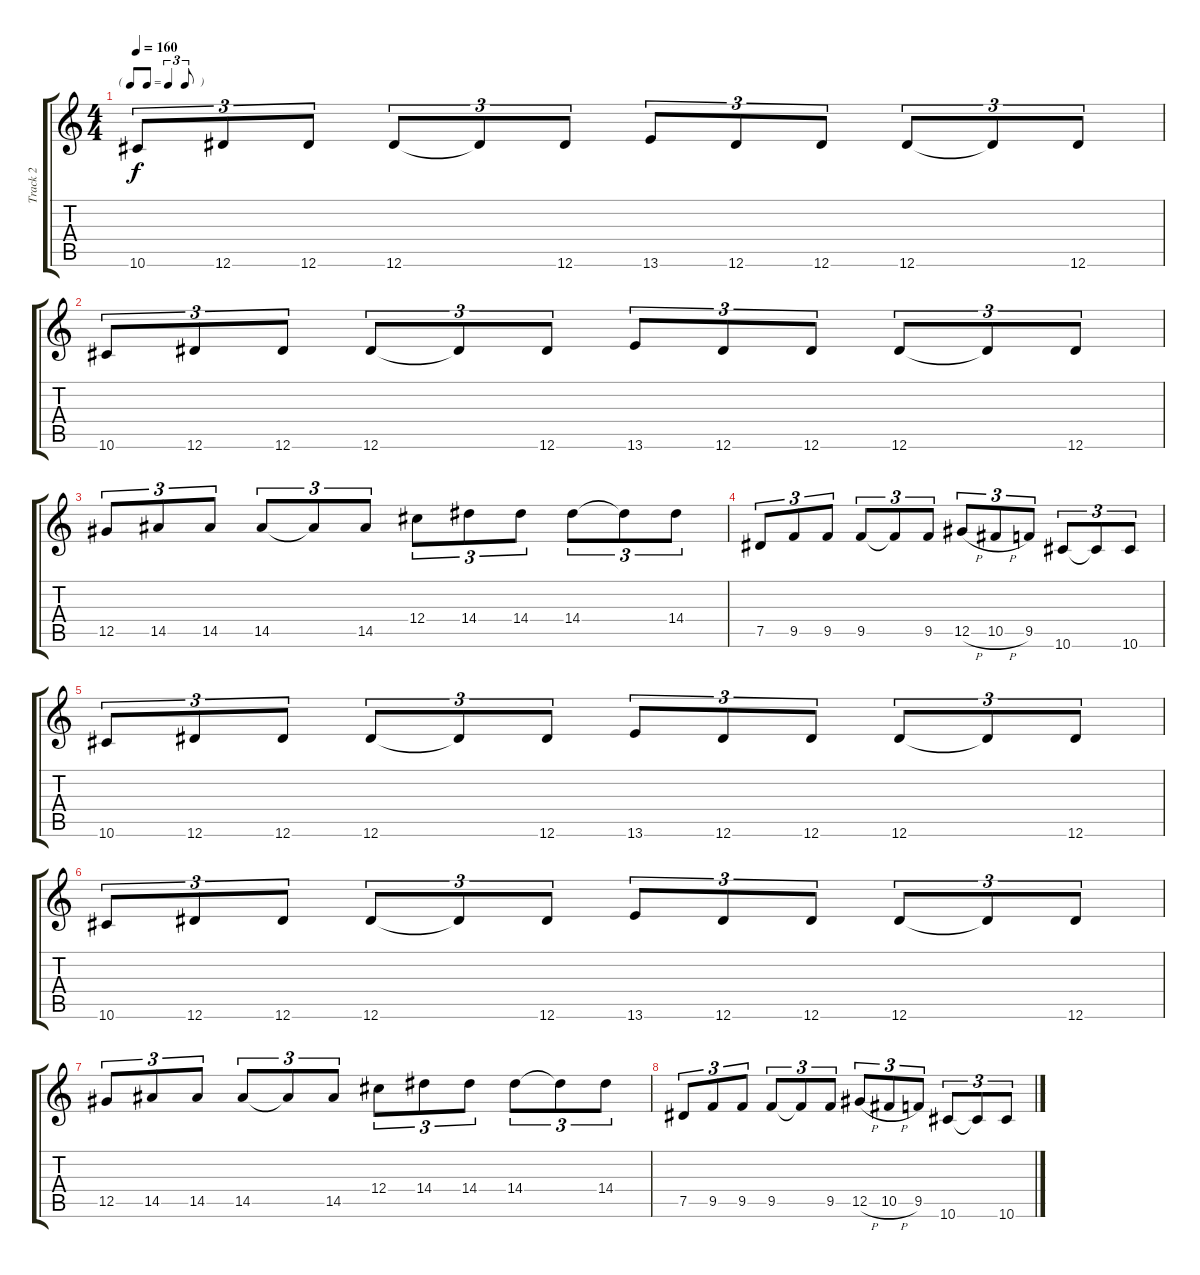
\track ("Track 2" "Track 2") {instrument distortionguitar}
\staff {score tabs}
\tuning (Eb4 Bb3 Gb3 Db3 Ab2 Eb2) {hide}
\ts (4 4)
\tf triplet8th
\tempo 160
\clef g2
\ks c
10.6.8{tu (3 2) dy f} 12.6.8{tu (3 2)} 12.6.8{tu (3 2)} 12.6.8{tu (3 2)} 12.6{t}.8{tu (3 2)} 12.6.8{tu (3 2)} 13.6.8{tu (3 2)} 12.6.8{tu (3 2)} 12.6.8{tu (3 2)} 12.6.8{tu (3 2)} 12.6{t}.8{tu (3 2)} 12.6.8{tu (3 2)} |
10.6.8{tu (3 2)} 12.6.8{tu (3 2)} 12.6.8{tu (3 2)} 12.6.8{tu (3 2)} 12.6{t}.8{tu (3 2)} 12.6.8{tu (3 2)} 13.6.8{tu (3 2)} 12.6.8{tu (3 2)} 12.6.8{tu (3 2)} 12.6.8{tu (3 2)} 12.6{t}.8{tu (3 2)} 12.6.8{tu (3 2)} |
12.5.8{tu (3 2)} 14.5.8{tu (3 2)} 14.5.8{tu (3 2)} 14.5.8{tu (3 2)} 14.5{t}.8{tu (3 2)} 14.5.8{tu (3 2)} 12.4.8{tu (3 2)} 14.4.8{tu (3 2)} 14.4.8{tu (3 2)} 14.4.8{tu (3 2)} 14.4{t}.8{tu (3 2)} 14.4.8{tu (3 2)} |
7.5.8{tu (3 2)} 9.5.8{tu (3 2)} 9.5.8{tu (3 2)} 9.5.8{tu (3 2)} 9.5{t}.8{tu (3 2)} 9.5.8{tu (3 2)} 12.5{h}.8{tu (3 2)} 10.5{h}.8{tu (3 2)} 9.5.8{tu (3 2)} 10.6.8{tu (3 2)} 10.6{t}.8{tu (3 2)} 10.6.8{tu (3 2)} |
10.6.8{tu (3 2)} 12.6.8{tu (3 2)} 12.6.8{tu (3 2)} 12.6.8{tu (3 2)} 12.6{t}.8{tu (3 2)} 12.6.8{tu (3 2)} 13.6.8{tu (3 2)} 12.6.8{tu (3 2)} 12.6.8{tu (3 2)} 12.6.8{tu (3 2)} 12.6{t}.8{tu (3 2)} 12.6.8{tu (3 2)} |
10.6.8{tu (3 2)} 12.6.8{tu (3 2)} 12.6.8{tu (3 2)} 12.6.8{tu (3 2)} 12.6{t}.8{tu (3 2)} 12.6.8{tu (3 2)} 13.6.8{tu (3 2)} 12.6.8{tu (3 2)} 12.6.8{tu (3 2)} 12.6.8{tu (3 2)} 12.6{t}.8{tu (3 2)} 12.6.8{tu (3 2)} |
12.5.8{tu (3 2)} 14.5.8{tu (3 2)} 14.5.8{tu (3 2)} 14.5.8{tu (3 2)} 14.5{t}.8{tu (3 2)} 14.5.8{tu (3 2)} 12.4.8{tu (3 2)} 14.4.8{tu (3 2)} 14.4.8{tu (3 2)} 14.4.8{tu (3 2)} 14.4{t}.8{tu (3 2)} 14.4.8{tu (3 2)} |
7.5.8{tu (3 2)} 9.5.8{tu (3 2)} 9.5.8{tu (3 2)} 9.5.8{tu (3 2)} 9.5{t}.8{tu (3 2)} 9.5.8{tu (3 2)} 12.5{h}.8{tu (3 2)} 10.5{h}.8{tu (3 2)} 9.5.8{tu (3 2)} 10.6.8{tu (3 2)} 10.6{t}.8{tu (3 2)} 10.6.8{tu (3 2)}
